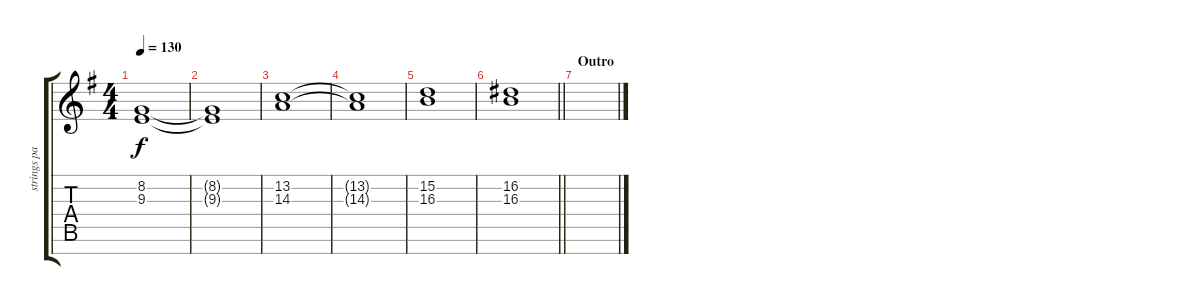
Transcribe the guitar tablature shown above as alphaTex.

\track ("strings pad" "strings pa") {instrument stringensemble1}
\staff {score tabs}
\tuning (E4 B3 G3 D3 A2 E2 B1) {hide}
\ts (4 4)
\tempo 130
\clef g2
\ks eminor
(8.2 9.3).1{dy f} |
(8.2{t} 9.3{t}).1 |
(13.2 14.3).1 |
(13.2{t} 14.3{t}).1 |
(15.2 16.3).1 |
\barLineRight lightlight
(16.2 16.3).1 |
\section ("" "Outro")
